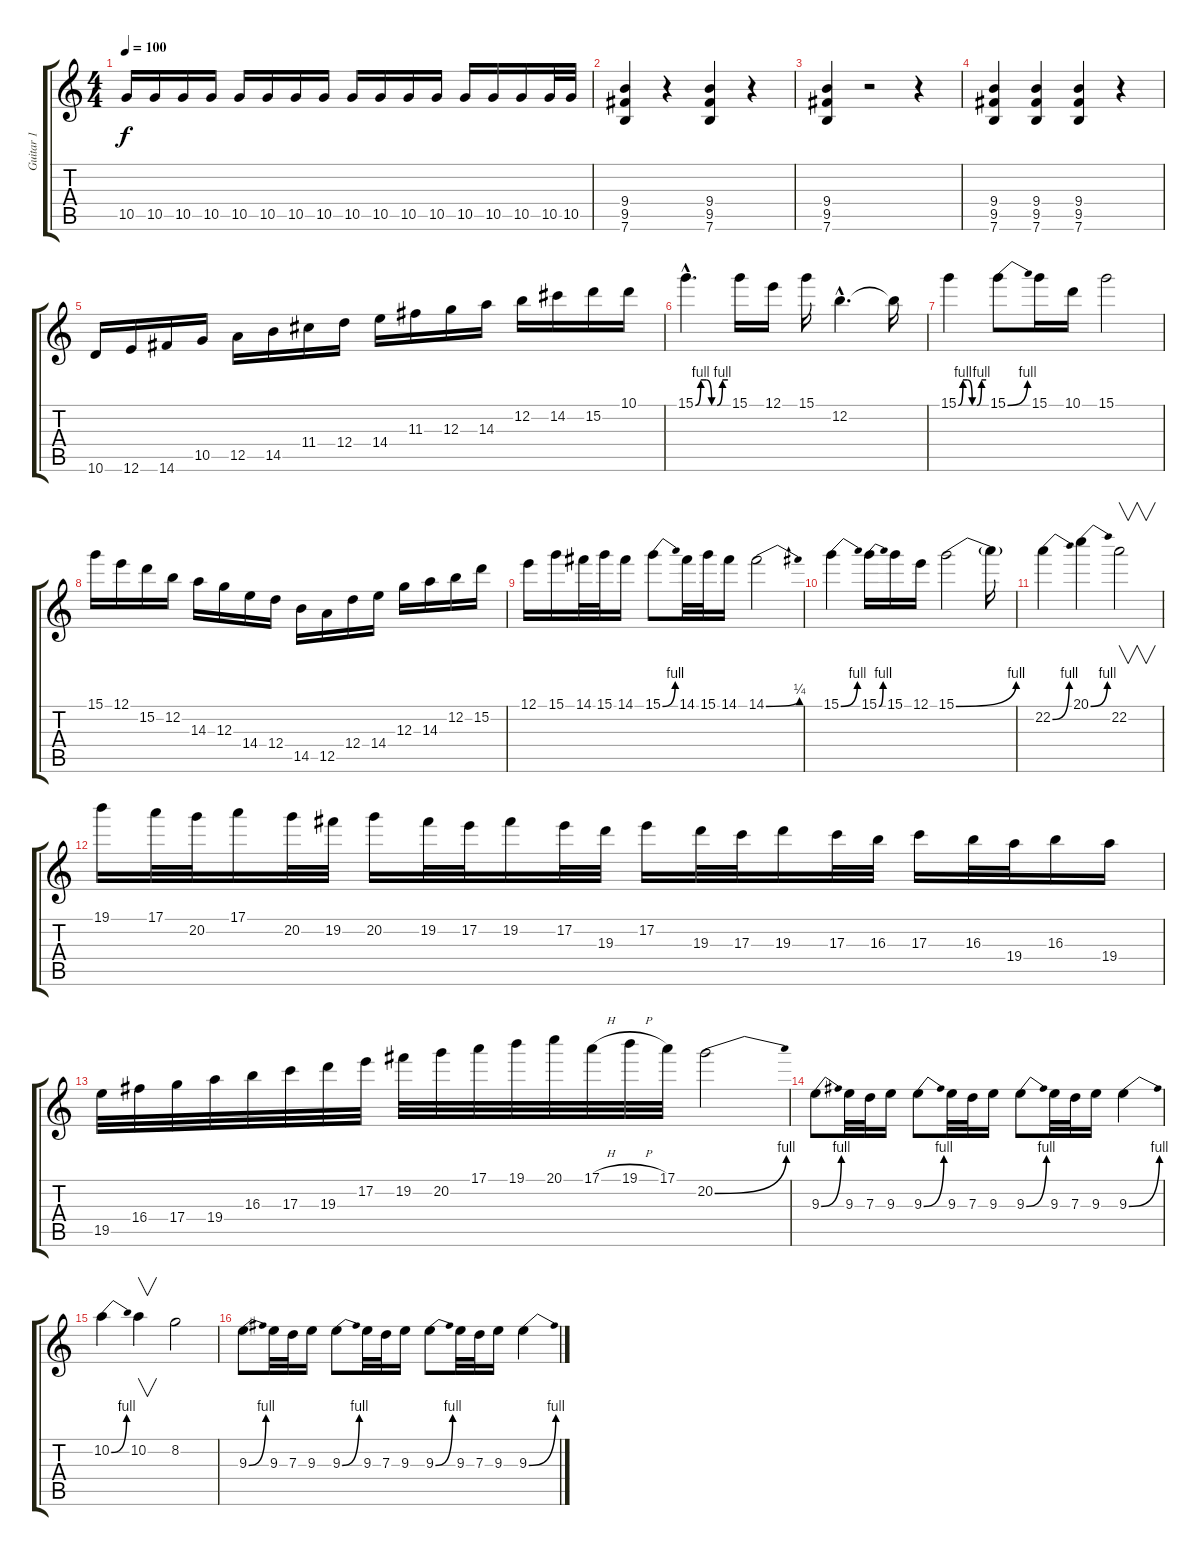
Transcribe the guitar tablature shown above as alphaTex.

\track ("Guitar 1" "Guitar 1") {instrument distortionguitar}
\staff {score tabs}
\tuning (E4 B3 G3 D3 A2 E2) {hide}
\ts (4 4)
\tempo 100
\clef g2
\ks c
10.5.16{dy f} 10.5.16 10.5.16 10.5.16 10.5.16 10.5.16 10.5.16 10.5.16 10.5.16 10.5.16 10.5.16 10.5.16 10.5.16 10.5.16 10.5.16 10.5.32 10.5.32 |
(9.4 9.5 7.6).4{volume 13} r.4 (9.4 9.5 7.6).4 r.4 |
(9.4 9.5 7.6).4 r.2 r.4 |
(9.4 9.5 7.6).4 (9.4 9.5 7.6).4 (9.4 9.5 7.6).4 r.4 |
10.6.16{volume 16} 12.6.16 14.6.16 10.5.16 12.5.16 14.5.16 11.4.16 12.4.16 14.4.16 11.3.16 12.3.16 14.3.16 12.2.16 14.2.16 15.2.16 10.1.16 |
15.1{be (custom 0 0 10 4 20 4 30 0 40 0 50 4 60 4) hac}.4{d} 15.1.16 12.1.16 15.1.16 12.2{hac}.4{d} 12.2{t}.16 |
15.1{be (custom 0 0 10 4 20 4 30 0 40 0 50 4 60 4)}.4 15.1{be (bend 0 0 60 4)}.8 15.1.16 10.1.16 15.1.2 |
15.1.16 12.1.16 15.2.16 12.2.16 14.3.16 12.3.16 14.4.16 12.4.16 14.5.16 12.5.16 12.4.16 14.4.16 12.3.16 14.3.16 12.2.16 15.2.16 |
12.1.16 15.1.16 14.1.32 15.1.32 14.1.16 15.1{be (bend 0 0 60 4)}.8 14.1.32 15.1.32 14.1.16 14.1{be (bend 0 0 60 1)}.2 |
15.1{be (bend 0 0 60 4)}.4 15.1{be (bend 0 0 60 4)}.16 15.1.16 12.1.16 15.1{be (bend 0 0 60 4)}.2 15.1{t}.16 |
22.2{be (bend 0 0 60 4)}.4 20.1{be (bend 0 0 60 4)}.4 22.2.2{v} |
19.1.16 17.1.32 20.2.32 17.1.16 20.2.32 19.2.32 20.2.16 19.2.32 17.2.32 19.2.16 17.2.32 19.3.32 17.2.16 19.3.32 17.3.32 19.3.16 17.3.32 16.3.32 17.3.16 16.3.32 19.4.32 16.3.16 19.4.16 |
19.5.32 16.4.32 17.4.32 19.4.32 16.3.32 17.3.32 19.3.32 17.2.32 19.2.32 20.2.32 17.1.32 19.1.32 20.1.32 17.1{h}.32 19.1{h}.32 17.1.32 20.2{be (bend 0 0 60 4)}.2 |
9.3{be (bend 0 0 60 4)}.8 9.3.32 7.3.32 9.3.16 9.3{be (bend 0 0 60 4)}.8 9.3.32 7.3.32 9.3.16 9.3{be (bend 0 0 60 4)}.8 9.3.32 7.3.32 9.3.16 9.3{be (bend 0 0 60 4)}.4 |
10.2{be (bend 0 0 60 4)}.4 10.2.4{v} 8.2.2 |
9.3{be (bend 0 0 60 4)}.8 9.3.32 7.3.32 9.3.16 9.3{be (bend 0 0 60 4)}.8 9.3.32 7.3.32 9.3.16 9.3{be (bend 0 0 60 4)}.8 9.3.32 7.3.32 9.3.16 9.3{be (bend 0 0 60 4)}.4
